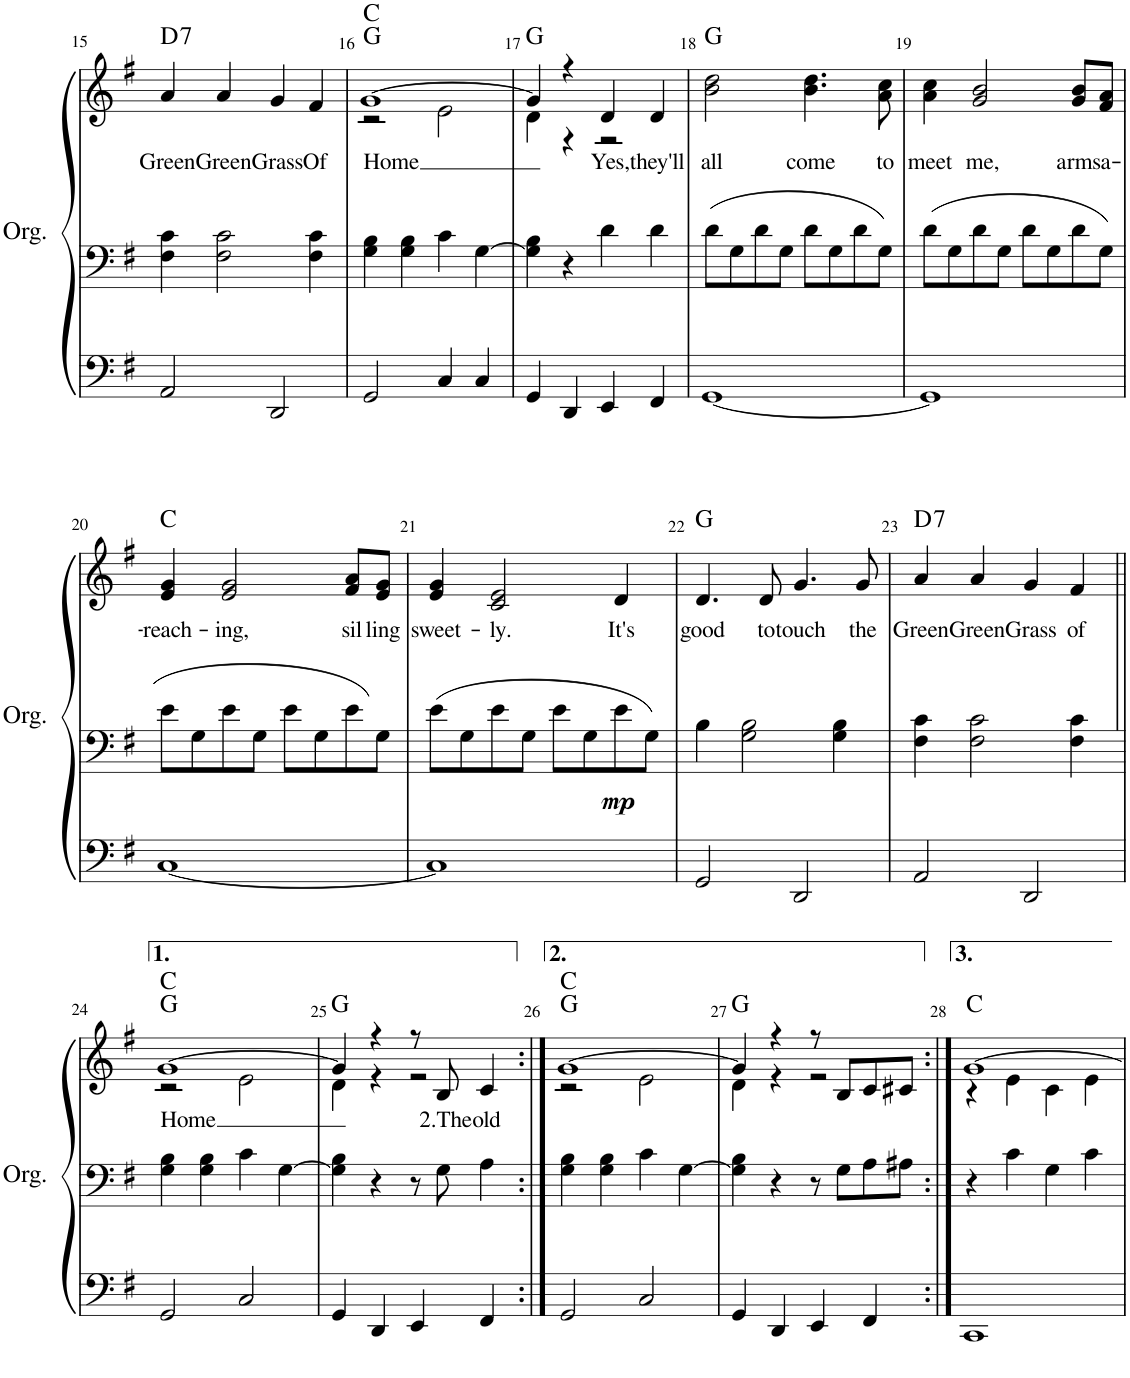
**kern	**kern	**kern	**text	**dynam	**harte
*part1	*part1	*part1	*part1	*part1	*part1
*staff3	*staff2	*staff1	*staff1	*staff1/2/3	*
*I"Organ	*	*	*	*	*
*I'Org.	*	*	*	*	*
!!LO:PB:g=z
*clefF4	*clefF4	*clefG2	*	*	*
*k[f#]	*k[f#]	*k[f#]	*	*	*
*M4/4	*M4/4	*M4/4	*	*	*
*met(c)	*met(c)	*met(c)	*	*	*
=15	=15	=15	=15	=15	=15
!	!	!	!LO:LY:b	!	!LO:H:kt=7
2AA/	4F#\ 4c\	4a/	Green	.	D:7
!	!	!	!LO:LY:b	!	!
.	2F#\ 2c\	4a/	Green	.	.
!	!	!	!LO:LY:b	!	!
2DD/	.	4g/	Grass	.	.
!	!	!	!LO:LY:b	!	!
.	4F#\ 4c\	4f#/	Of	.	.
=16	=16	=16	=16	=16	=16
!	!	!	!LO:LY:b	!	!
*	*	*^	*	*	*
2GG/	4G\ 4B\	[1g	2r	Home	.	G:maj C:maj
.	4G\ 4B\	.	.	.	.	.
4C/	4c\	.	2e\	.	.	.
4C/	[4G\	.	.	.	.	.
=17	=17	=17	=17	=17	=17	=17
4GG/	4G\] 4B\	4g/]	4d\	.	.	G:maj
4DD/	4r	4r	4r	.	.	.
!	!	!	!	!LO:LY:b	!	!
4EE/	4d\	4d/	2r	Yes,	.	.
!	!	!	!	!LO:LY:b	!	!
4FF#/	4d\	4d/	.	they'll	.	.
*	*	*v	*v	*	*	*
=18	=18	=18	=18	=18	=18
!	!	!	!LO:LY:b	!	!
[1GG	8d\L	2b\ 2dd\	all	.	G:maj
.	8G\	.	.	.	.
.	8d\	.	.	.	.
.	8G\J	.	.	.	.
!	!	!	!LO:LY:b	!	!
.	8d\L	4.b\ 4.dd\	come	.	.
.	8G\	.	.	.	.
.	8d\	.	.	.	.
!	!	!	!LO:LY:b	!	!
.	8G\J	8a\ 8cc\	to	.	.
=19	=19	=19	=19	=19	=19
!	!	!	!LO:LY:b	!	!
1GG]	8d\L	4a\ 4cc\	meet	.	.
.	8G\	.	.	.	.
!	!	!	!LO:LY:b	!	!
.	8d\	2g/ 2b/	me,	.	.
.	8G\J	.	.	.	.
.	8d\L	.	.	.	.
.	8G\	.	.	.	.
!	!	!	!LO:LY:b	!	!
.	8d\	8g/ 8b/L	arms	.	.
!	!	!	!LO:LY:b	!	!
.	8G\J	8f#/ 8a/J	a-	.	.
!!LO:LB:g=z
=20	=20	=20	=20	=20	=20
!	!	!	!LO:LY:b	!	!
[1C	8e\L	4e/ 4g/	-reach-	.	C:maj
.	8G\	.	.	.	.
!	!	!	!LO:LY:b	!	!
.	8e\	2e/ 2g/	-ing,	.	.
.	8G\J	.	.	.	.
.	8e\L	.	.	.	.
.	8G\	.	.	.	.
!	!	!	!LO:LY:b	!	!
.	8e\	8f#/ 8a/L	sil-	.	.
!	!	!	!LO:LY:b	!	!
.	8G\J	8e/ 8g/J	-ling	.	.
=21	=21	=21	=21	=21	=21
!	!	!	!LO:LY:b	!	!
1C]	8e\L	4e/ 4g/	sweet-	.	.
.	8G\	.	.	.	.
!	!	!	!LO:LY:b	!	!
.	8e\	2c/ 2e/	-ly.	.	.
.	8G\J	.	.	.	.
.	8e\L	.	.	.	.
.	8G\	.	.	.	.
!	!	!	!LO:LY:b	!LO:DY:b=2	!
.	8e\	4d/	It's	mp	.
.	8G\J	.	.	.	.
=22	=22	=22	=22	=22	=22
!	!	!	!LO:LY:b	!	!
2GG/	4B\	4.d/	good	.	G:maj
.	2G\ 2B\	.	.	.	.
!	!	!	!LO:LY:b	!	!
.	.	8d/	to	.	.
!	!	!	!LO:LY:b	!	!
2DD/	.	4.g/	touch	.	.
.	4G\ 4B\	.	.	.	.
!	!	!	!LO:LY:b	!	!
.	.	8g/	the	.	.
=23	=23	=23	=23	=23	=23
!	!	!	!LO:LY:b	!	!LO:H:kt=7
2AA/	4F#\ 4c\	4a/	Green	.	D:7
!	!	!	!LO:LY:b	!	!
.	2F#\ 2c\	4a/	Green	.	.
!	!	!	!LO:LY:b	!	!
2DD/	.	4g/	Grass	.	.
!	!	!	!LO:LY:b	!	!
.	4F#\ 4c\	4f#/	of	.	.
!!LO:LB:g=z
=24||	=24||	=24||	=24||	=24||	=24||
!	!	!	!LO:LY:b	!	!
*	*	*^	*	*	*
2GG/	4G\ 4B\	[1g	2r	Home	.	G:maj C:maj
.	4G\ 4B\	.	.	.	.	.
2C/	4c\	.	2e\	.	.	.
.	[4G\	.	.	.	.	.
=25	=25	=25	=25	=25	=25	=25
4GG/	4G\] 4B\	4g/]	4d\	.	.	G:maj
4DD/	4r	4r	4r	.	.	.
4EE/	8r	8r	2r	.	.	.
!	!	!	!	!LO:LY:b	!	!
.	8G\	8B/	.	2.The	.	.
!	!	!	!	!LO:LY:b	!	!
4FF#/	4A\	4c/	.	old	.	.
=26:|!	=26:|!	=26:|!	=26:|!	=26:|!	=26:|!	=26:|!
2GG/	4G\ 4B\	[1g	2r	.	.	G:maj C:maj
.	4G\ 4B\	.	.	.	.	.
2C/	4c\	.	2e\	.	.	.
.	[4G\	.	.	.	.	.
=27	=27	=27	=27	=27	=27	=27
4GG/	4G\] 4B\	4g/]	4d\	.	.	G:maj
4DD/	4r	4r	4r	.	.	.
4EE/	8r	8r	2r	.	.	.
.	8G\L	8B/L	.	.	.	.
4FF#/	8A\	8c/	.	.	.	.
.	8A#X\J	8c#X/J	.	.	.	.
=28:|!	=28:|!	=28:|!	=28:|!	=28:|!	=28:|!	=28:|!
1CC	4r	[1g	4r	.	.	C:maj
.	4c\	.	4e\	.	.	.
.	4G\	.	4c\	.	.	.
.	4c\	.	4e\	.	.	.
*	*	*v	*v	*	*	*
=	=	=	=	=	=
*-	*-	*-	*-	*-	*-
